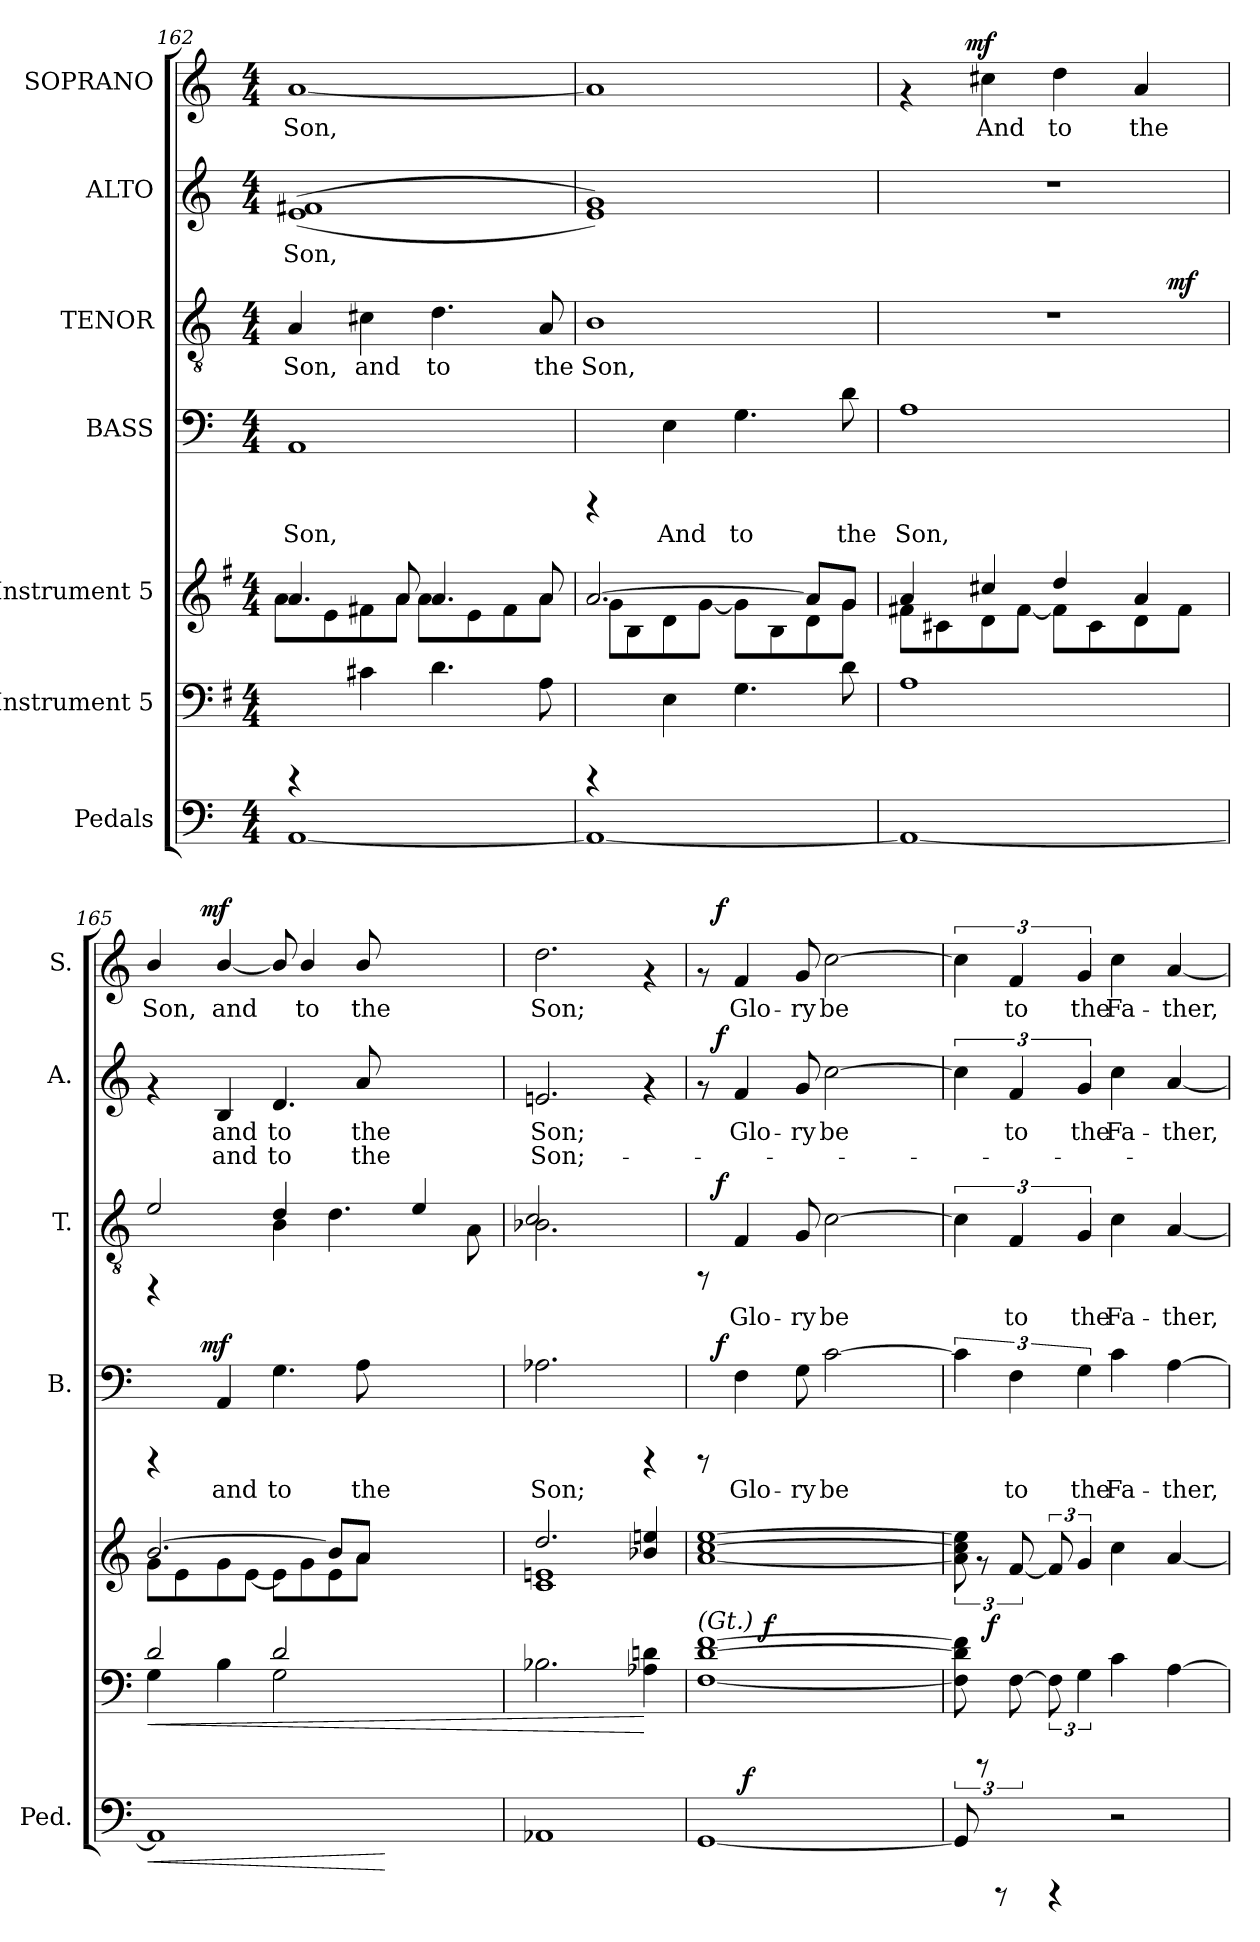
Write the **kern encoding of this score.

**kern	**dynam	**kern	**dynam	**kern	**kern	**text	**dynam	**kern	**text	**dynam	**kern	**text	**text	**dynam	**kern	**text	**dynam
*part7	*part7	*part6	*part6	*part5	*part4	*part4	*part4	*part3	*part3	*part3	*part2	*part2	*part2	*part2	*part1	*part1	*part1
*staff7	*staff7	*staff6	*staff6	*staff5	*staff4	*staff4	*staff4	*staff3	*staff3	*staff3	*staff2	*staff2	*staff2	*staff2	*staff1	*staff1	*staff1
*I"Pedals	*	*I"Instrument 5	*	*I"Instrument 5	*I"BASS	*	*	*I"TENOR	*	*	*I"ALTO	*	*	*	*I"SOPRANO	*	*
*I'Ped.	*	*	*	*	*I'B.	*	*	*I'T.	*	*	*I'A.	*	*	*	*I'S.	*	*
*clefF4	*	*clefF4	*	*clefG2	*clefF4	*	*	*clefGv2	*	*	*clefG2	*	*	*	*clefG2	*	*
*k[]	*	*k[f#]	*	*k[f#]	*k[]	*	*	*k[]	*	*	*k[]	*	*	*	*k[]	*	*
*C:	*	*G:	*	*G:	*C:	*	*	*C:	*	*	*C:	*	*	*	*C:	*	*
*M4/4	*	*M4/4	*	*M4/4	*M4/4	*	*	*M4/4	*	*	*M4/4	*	*	*	*M4/4	*	*
=162	=162	=162	=162	=162	=162	=162	=162	=162	=162	=162	=162	=162	=162	=162	=162	=162	=162
*	*	*	*	*^	*	*	*	*	*	*	*	*	*	*	*	*	*
!	!	!	!	!	!	!	!LO:LY:b:cj	!	!	!LO:LY:b:cj	!	!	!LO:LY:b:cj	!	!	!	!LO:LY:b:cj	!
[<1AA	.	4rCCC	.	4.a/	8a\L	1AA	Son,	.	4A/	Son,	.	(>(<1e 1f#X	Son,	.	.	[<1a	Son,	.
.	.	.	.	.	8e\	.	.	.	.	.	.	.	.	.	.	.	.	.
!	!	!	!	!	!	!	!	!	!	!LO:LY:b:cj	!	!	!	!	!	!	!	!
.	.	4c#X\	.	.	8f#X\	.	.	.	4c#X\	and	.	.	.	.	.	.	.	.
.	.	.	.	8a/	8a\J	.	.	.	.	.	.	.	.	.	.	.	.	.
!	!	!	!	!	!	!	!	!	!	!LO:LY:b:cj	!	!	!	!	!	!	!	!
.	.	4.d\	.	4.a/	8a\L	.	.	.	4.d\	to	.	.	.	.	.	.	.	.
.	.	.	.	.	8e\	.	.	.	.	.	.	.	.	.	.	.	.	.
.	.	.	.	.	8f#\	.	.	.	.	.	.	.	.	.	.	.	.	.
!	!	!	!	!	!	!	!	!	!	!LO:LY:b:cj	!	!	!	!	!	!	!	!
.	.	8A\	.	8a/	8a\J	.	.	.	8A/	the	.	.	.	.	.	.	.	.
=163	=163	=163	=163	=163	=163	=163	=163	=163	=163	=163	=163	=163	=163	=163	=163	=163	=163	=163
!	!	!	!	!	!	!	!	!	!	!LO:LY:b:cj	!	!	!LO:LY:b:cj	!	!	!	!LO:LY:b:cj	!
1AA_>	.	4rCCC	.	[>2.a/	8g\L	4rCCC	.	.	1B	Son,	.	1g 1e))	.	.	.	1a]	.	.
.	.	.	.	.	8B\	.	.	.	.	.	.	.	.	.	.	.	.	.
!	!	!	!	!	!	!	!LO:LY:b:cj	!	!	!	!	!	!	!	!	!	!	!
.	.	4E\	.	.	8d\	4E\	And	.	.	.	.	.	.	.	.	.	.	.
.	.	.	.	.	[<8g\J	.	.	.	.	.	.	.	.	.	.	.	.	.
!	!	!	!	!	!	!	!LO:LY:b:cj	!	!	!	!	!	!	!	!	!	!	!
.	.	4.G\	.	.	8g\L]	4.G\	to	.	.	.	.	.	.	.	.	.	.	.
.	.	.	.	.	8B\	.	.	.	.	.	.	.	.	.	.	.	.	.
.	.	.	.	8a/L]	8d\	.	.	.	.	.	.	.	.	.	.	.	.	.
!	!	!	!	!	!	!	!LO:LY:b:cj	!	!	!	!	!	!	!	!	!	!	!
.	.	8d\	.	8g/J	8g\J	8d\	the	.	.	.	.	.	.	.	.	.	.	.
!!LO:PB:g=z
=164	=164	=164	=164	=164	=164	=164	=164	=164	=164	=164	=164	=164	=164	=164	=164	=164	=164	=164
*	*	*k[]	*	*k[]	*	*	*	*	*	*	*	*	*	*	*	*	*	*
*	*	*C:	*	*C:	*	*	*	*	*	*	*	*	*	*	*	*	*	*
!	!	!	!	!	!	!	!LO:LY:b:cj	!	!	!	!	!	!	!	!	!	!	!
*	*	*	*	*	*	*	*	*	*^	*	*	*	*	*	*	*^	*	*
1AA_<	.	1A	.	4a/	8f#X\L	1A	Son,	.	1r	2ryy	.	.	1r	.	.	.	4rf	8..ryy	.	.
.	.	.	.	.	8c#X\	.	.	.	.	.	.	.	.	.	.	.	.	.	.	.
!	!	!	!	!	!	!	!	!	!	!	!	!	!	!	!	!	!	!	!	!LO:DY:a
.	.	.	.	.	.	.	.	.	.	.	.	.	.	.	.	.	.	2ryy	.	mf
!	!	!	!	!	!	!	!	!	!	!	!	!	!	!	!	!	!	!	!LO:LY:b:cj	!
.	.	.	.	4cc#X/	8d\	.	.	.	.	.	.	.	.	.	.	.	4cc#X\	.	And	.
.	.	.	.	.	[<8f#\J	.	.	.	.	.	.	.	.	.	.	.	.	.	.	.
!	!	!	!	!	!	!	!	!	!	!	!	!	!	!	!	!	!	!	!LO:LY:b:cj	!
.	.	.	.	4dd/	8f#\L]	.	.	.	.	4ryy	.	.	.	.	.	.	4dd\	.	to	.
.	.	.	.	.	8c#\	.	.	.	.	.	.	.	.	.	.	.	.	.	.	.
.	.	.	.	.	.	.	.	.	.	.	.	.	.	.	.	.	.	4ryy	.	.
!	!	!	!	!	!	!	!	!	!	!	!	!	!	!	!	!	!	!	!LO:LY:b:cj	!
.	.	.	.	4a/	8d\	.	.	.	.	16..ryy	.	.	.	.	.	.	4a/	.	the	.
!	!	!	!	!	!	!	!	!	!	!	!	!LO:DY:a	!	!	!	!	!	!	!	!
.	.	.	.	.	.	.	.	.	.	8ryy	.	mf	.	.	.	.	.	.	.	.
.	.	.	.	.	8f#\J	.	.	.	.	.	.	.	.	.	.	.	.	.	.	.
.	.	.	.	.	.	.	.	.	.	.	.	.	.	.	.	.	.	32ryy	.	.
.	.	.	.	.	.	.	.	.	.	64ryy	.	.	.	.	.	.	.	.	.	.
=165	=165	=165	=165	=165	=165	=165	=165	=165	=165	=165	=165	=165	=165	=165	=165	=165	=165	=165	=165	=165
!	!LO:HP:b	!	!LO:HP:b	!	!	!	!	!	!	!	!	!	!	!	!	!	!	!	!LO:LY:b:cj	!
*	*	*^	*	*	*	*^	*	*	*	*	*	*	*	*	*	*	*	*	*	*
1AA]	<	2d/	4G\	<	[>2.b/	8g\L	4rCCC	8ryy	.	.	2e/	4rDD	.	.	4rf	.	.	.	4b/	8ryy	Son,	.
.	.	.	.	.	.	8e\	.	16ryy	.	.	.	.	.	.	.	.	.	.	.	16ryy	.	.
.	.	.	.	.	.	.	.	64ryy	.	.	.	.	.	.	.	.	.	.	.	64ryy	.	.
!	!	!	!	!	!	!	!	!	!	!LO:DY:a	!	!	!	!	!	!	!	!	!	!	!	!LO:DY:b
.	.	.	.	.	.	.	.	1ryy	.	mf	.	.	.	.	.	.	.	.	.	1ryy	.	mf
!	!	!	!	!	!	!	!	!	!LO:LY:b:cj	!	!	!	!	!	!	!LO:LY:b:cj	!LO:LY:b:cj	!	!	!	!LO:LY:b:cj	!
.	.	.	4B\	.	.	8g\	4AA/	.	and	.	.	4ryy	.	.	4B/	and	and	.	[<4b/	.	and	.
.	.	.	.	.	.	[<8e\J	.	.	.	.	.	.	.	.	.	.	.	.	.	.	.	.
!	!	!	!	!	!	!	!	!	!LO:LY:b:cj	!	!	!	!LO:LY:b:cj	!	!	!	!	!	!	!	!	!
!	!	!	!	!	!	!	!	!	!	!	!	!	!LO:LY:b:cj	!	!	!LO:LY:b:cj	!LO:LY:b:cj	!	!	!	!LO:LY:b:cj	!
.	.	2d/	2G\	.	.	8e\L]	4.G\	.	to	.	4B\	4d/	.	.	4.d/	to	to	.	8b/]	.	.	.
!	!	!	!	!	!	!	!	!	!	!	!	!	!	!	!	!	!	!	!	!	!LO:LY:b:cj	!
.	.	.	.	.	.	8g\	.	.	.	.	.	.	.	.	.	.	.	.	4b/	.	to	.
.	.	.	.	.	8b/L]	8e\	.	.	.	.	4.d\	2.ryy	.	.	.	.	.	.	.	.	.	.
!	!	!	!	!	!	!	!	!	!LO:LY:b:cj	!	!	!	!	!	!	!LO:LY:b:cj	!LO:LY:b:cj	!	!	!	!LO:LY:b:cj	!
.	.	.	.	.	8a/J	8a\J	8A\	.	the	.	.	.	.	.	8a/	the	the	.	8b/	.	the	.
2ryy	[	2ryy	2ryy	.	2ryy	2ryy	2ryy	.	.	.	.	.	.	.	2ryy	.	.	.	2ryy	.	.	.
.	.	.	.	.	.	.	.	.	.	.	4e/	.	.	.	.	.	.	.	.	.	.	.
.	.	.	.	.	.	.	.	4ryy	.	.	.	.	.	.	.	.	.	.	.	4ryy	.	.
!	!	!	!	!	!	!	!	!	!	!	!	!	!LO:LY:b:cj	!	!	!	!	!	!	!	!	!
.	.	.	.	.	.	.	.	.	.	.	8A\	.	.	.	.	.	.	.	.	.	.	.
.	.	.	.	.	.	.	.	32.ryy	.	.	.	.	.	.	.	.	.	.	.	32.ryy	.	.
=166	=166	=166	=166	=166	=166	=166	=166	=166	=166	=166	=166	=166	=166	=166	=166	=166	=166	=166	=166	=166	=166	=166
!	!	!	!	!	!	!	!	!	!LO:LY:b:cj	!	!	!	!LO:LY:b:cj	!	!	!LO:LY:b:cj	!LO:LY:b:cj	!	!	!	!LO:LY:b:cj	!
*	*	*v	*v	*	*	*	*v	*v	*	*	*	*	*	*	*	*	*	*	*v	*v	*	*
1AA-X	.	2.B-X\	.	2.dd/	1en 1c	2.A-X\	Son;	.	2.B-X\	2c/	.	.	2.en/	Son;	Son;-	.	2.dd\	Son;	.
.	.	.	.	.	.	.	.	.	.	4ryy	.	.	.	.	.	.	.	.	.
.	.	4dn\ 4A-X\	[	4b-X/ 4een/	.	4rCCC	.	.	4ryy	4ryy	.	.	4rf	.	.	.	4rf	.	.
*	*	*	*	*v	*v	*	*	*	*	*	*	*	*	*	*	*	*	*	*
=167	=167	=167	=167	=167	=167	=167	=167	=167	=167	=167	=167	=167	=167	=167	=167	=167	=167	=167
*^	*	*^	*	*	*^	*	*	*	*	*	*	*^	*	*	*	*^	*	*
!	!	!	!LO:TX:a:i:t=(Gt.)	!	!	!	!	!	!	!	!	!	!	!	!	!	!	!	!	!	!	!	!
[<1GG	8ryy	.	[>1f [<1F [>1d	8..ryy	.	[>1cc [<1a [>1ee	8rCCC	16ryy	.	.	8rFF	16ryy	.	.	8rf	16ryy	.	.	.	8rf	16ryy	.	.
!	!	!	!	!	!	!	!	!	!	!LO:DY:a	!	!	!	!LO:DY:a	!	!	!	!	!LO:DY:a	!	!	!	!LO:DY:a
.	.	.	.	.	.	.	.	2...ryy	.	f	.	2...ryy	.	f	.	2...ryy	.	.	f	.	2...ryy	.	f
!	!	!	!	!	!	!	!	!	!LO:LY:b:cj	!	!	!	!LO:LY:b:cj	!	!	!	!LO:LY:b:cj	!	!	!	!	!LO:LY:b:cj	!
.	64ryy	.	.	.	.	.	4F\	.	Glo-	.	4F/	.	Glo-	.	4f/	.	-Glo-	.	.	4f/	.	Glo-	.
!	!	!LO:DY:a	!	!	!	!	!	!	!	!	!	!	!	!	!	!	!	!	!	!	!	!	!
.	2ryy	f	.	.	.	.	.	.	.	.	.	.	.	.	.	.	.	.	.	.	.	.	.
!	!	!	!	!	!LO:DY:a	!	!	!	!	!	!	!	!	!	!	!	!	!	!	!	!	!	!
.	.	.	.	2ryy	f	.	.	.	.	.	.	.	.	.	.	.	.	.	.	.	.	.	.
!	!	!	!	!	!	!	!	!	!LO:LY:b:cj	!	!	!	!LO:LY:b:cj	!	!	!	!LO:LY:b:cj	!	!	!	!	!LO:LY:b:cj	!
.	.	.	.	.	.	.	8G\	.	-ry	.	8G/	.	-ry	.	8g/	.	-ry	.	.	8g/	.	-ry	.
!	!	!	!	!	!	!	!	!	!LO:LY:b:cj	!	!	!	!LO:LY:b:cj	!	!	!	!LO:LY:b:cj	!	!	!	!	!LO:LY:b:cj	!
.	.	.	.	.	.	.	[>2c\	.	be	.	[>2c\	.	be	.	[>2cc\	.	be	.	.	[>2cc\	.	be	.
.	4ryy	.	.	.	.	.	.	.	.	.	.	.	.	.	.	.	.	.	.	.	.	.	.
.	.	.	.	4ryy	.	.	.	.	.	.	.	.	.	.	.	.	.	.	.	.	.	.	.
.	16..ryy	.	.	.	.	.	.	.	.	.	.	.	.	.	.	.	.	.	.	.	.	.	.
.	.	.	.	32ryy	.	.	.	.	.	.	.	.	.	.	.	.	.	.	.	.	.	.	.
=168	=168	=168	=168	=168	=168	=168	=168	=168	=168	=168	=168	=168	=168	=168	=168	=168	=168	=168	=168	=168	=168	=168	=168
!LO:TX:a:i:t=[decouple Ped.]	!	!	!	!	!	!	!	!	!	!	!	!	!	!	!	!	!	!	!	!	!	!	!
!	!	!	!	!	!	!	!	!	!LO:LY:b:cj	!	!	!	!LO:LY:b:cj	!	!	!	!LO:LY:b:cj	!	!	!	!	!LO:LY:b:cj	!
*	*	*	*	*	*	*	*v	*v	*	*	*	*	*	*	*v	*v	*	*	*	*v	*v	*	*
*v	*v	*	*	*	*	*	*	*	*	*v	*v	*	*	*	*	*	*	*	*	*
8GG/]	.	12f\] 12d\] 12F\]L	16..ryy	.	12cc\] 12a\] 12ee\]L	6c\]	.	.	6c\]	.	.	6cc\]	.	.	.	6cc\]	.	.
.	.	12rCCC	.	.	12rf	.	.	.	.	.	.	.	.	.	.	.	.	.
!	!	!	!	!LO:DY:a	!	!	!	!	!	!	!	!	!	!	!	!	!	!
.	.	.	2ryy	f	.	.	.	.	.	.	.	.	.	.	.	.	.	.
8rCCC	.	.	.	.	.	.	.	.	.	.	.	.	.	.	.	.	.	.
!	!	!	!	!	!	!	!LO:LY:b:cj	!	!	!	!	!	!	!	!	!	!	!
*	*	*	*	*	*	*	*	*	*Xbrackettup	*	*	*	*	*	*	*	*	*
!	!	!	!	!	!	!	!	!	!	!LO:LY:b:cj	!	!	!	!	!	!	!	!
*	*	*	*	*	*	*	*	*	*	*	*	*Xbrackettup	*	*	*	*	*	*
!	!	!	!	!	!	!	!	!	!	!	!	!	!LO:LY:b:cj	!	!	!	!	!
*	*	*	*	*	*	*	*	*	*	*	*	*	*	*	*	*Xbrackettup	*	*
!	!	!	!	!	!	!	!	!	!	!	!	!	!	!	!	!	!LO:LY:b:cj	!
.	.	[12F\	.	.	[12f/L	6F\	to	.	6F/	-to	.	6f/	-to	.	.	6f/	-to	.
4rCCC	.	12F\]	.	.	12f/L]	.	.	.	.	.	.	.	.	.	.	.	.	.
!	!	!	!	!	!	!	!LO:LY:b:cj	!	!	!LO:LY:b:cj	!	!	!LO:LY:b:cj	!	!	!	!LO:LY:b:cj	!
.	.	6G\	.	.	6g/	6G\	the	.	6G/	the	.	6g/	the	.	.	6g/	the	.
!	!	!	!	!	!	!	!LO:LY:b:cj	!	!	!LO:LY:b:cj	!	!	!LO:LY:b:cj	!	!	!	!LO:LY:b:cj	!
2r	.	4c\	.	.	4cc\	4c\	Fa-	.	4c\	Fa-	.	4cc\	Fa-	.	.	4cc\	Fa-	.
.	.	.	4ryy	.	.	.	.	.	.	.	.	.	.	.	.	.	.	.
!	!	!	!	!	!	!	!LO:LY:b:cj	!	!	!LO:LY:b:cj	!	!	!LO:LY:b:cj	!	!	!	!LO:LY:b:cj	!
.	.	[<4A\	.	.	[<4a/	[<4A\	-ther,	.	[<4A/	ther,	.	[<4a/	ther,	.	.	[<4a/	ther,	.
.	.	.	8ryy	.	.	.	.	.	.	.	.	.	.	.	.	.	.	.
.	.	.	64ryy	.	.	.	.	.	.	.	.	.	.	.	.	.	.	.
*	*	*v	*v	*	*	*	*	*	*	*	*	*	*	*	*	*	*	*
=	=	=	=	=	=	=	=	=	=	=	=	=	=	=	=	=	=
*-	*-	*-	*-	*-	*-	*-	*-	*-	*-	*-	*-	*-	*-	*-	*-	*-	*-
